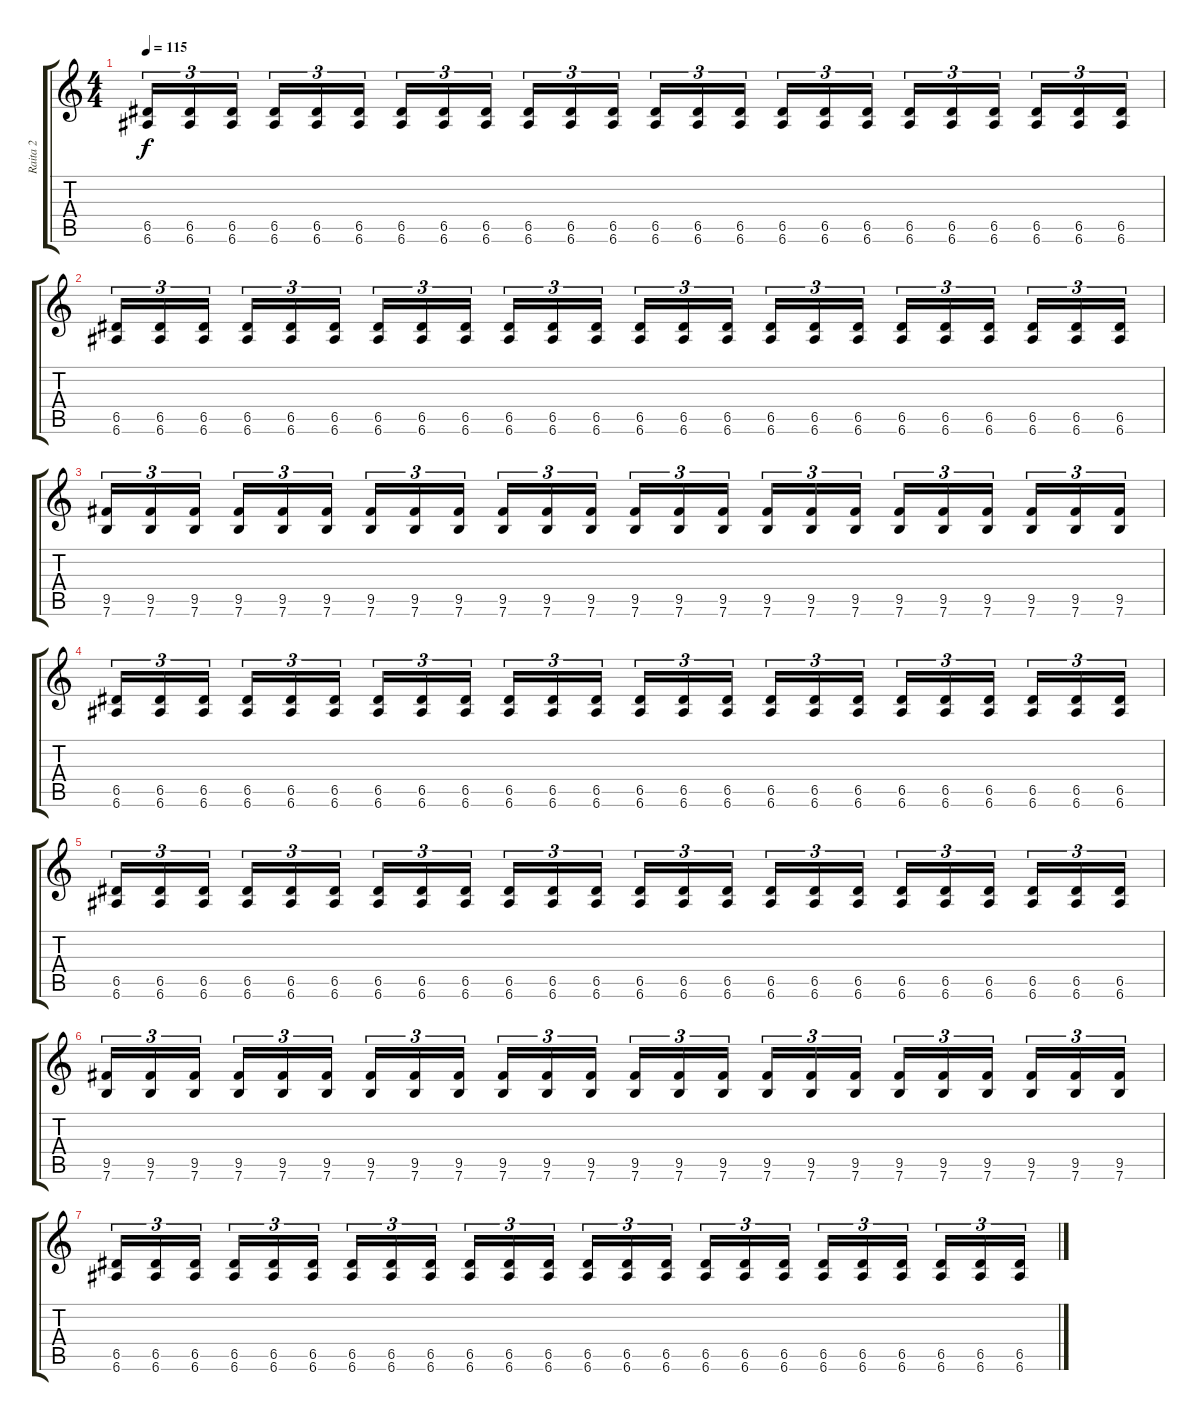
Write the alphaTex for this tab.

\track ("Raita 2" "Raita 2") {instrument overdrivenguitar}
\staff {score tabs}
\tuning (E4 B3 G3 D3 A2 E2) {hide}
\ts (4 4)
\tempo 115
\clef g2
\ks c
(6.5 6.6).16{tu (3 2) dy f} (6.5 6.6).16{tu (3 2)} (6.5 6.6).16{tu (3 2)} (6.5 6.6).16{tu (3 2)} (6.5 6.6).16{tu (3 2)} (6.5 6.6).16{tu (3 2)} (6.5 6.6).16{tu (3 2)} (6.5 6.6).16{tu (3 2)} (6.5 6.6).16{tu (3 2)} (6.5 6.6).16{tu (3 2)} (6.5 6.6).16{tu (3 2)} (6.5 6.6).16{tu (3 2)} (6.5 6.6).16{tu (3 2)} (6.5 6.6).16{tu (3 2)} (6.5 6.6).16{tu (3 2)} (6.5 6.6).16{tu (3 2)} (6.5 6.6).16{tu (3 2)} (6.5 6.6).16{tu (3 2)} (6.5 6.6).16{tu (3 2)} (6.5 6.6).16{tu (3 2)} (6.5 6.6).16{tu (3 2)} (6.5 6.6).16{tu (3 2)} (6.5 6.6).16{tu (3 2)} (6.5 6.6).16{tu (3 2)} |
(6.5 6.6).16{tu (3 2)} (6.5 6.6).16{tu (3 2)} (6.5 6.6).16{tu (3 2)} (6.5 6.6).16{tu (3 2)} (6.5 6.6).16{tu (3 2)} (6.5 6.6).16{tu (3 2)} (6.5 6.6).16{tu (3 2)} (6.5 6.6).16{tu (3 2)} (6.5 6.6).16{tu (3 2)} (6.5 6.6).16{tu (3 2)} (6.5 6.6).16{tu (3 2)} (6.5 6.6).16{tu (3 2)} (6.5 6.6).16{tu (3 2)} (6.5 6.6).16{tu (3 2)} (6.5 6.6).16{tu (3 2)} (6.5 6.6).16{tu (3 2)} (6.5 6.6).16{tu (3 2)} (6.5 6.6).16{tu (3 2)} (6.5 6.6).16{tu (3 2)} (6.5 6.6).16{tu (3 2)} (6.5 6.6).16{tu (3 2)} (6.5 6.6).16{tu (3 2)} (6.5 6.6).16{tu (3 2)} (6.5 6.6).16{tu (3 2)} |
(9.5 7.6).16{tu (3 2)} (9.5 7.6).16{tu (3 2)} (9.5 7.6).16{tu (3 2)} (9.5 7.6).16{tu (3 2)} (9.5 7.6).16{tu (3 2)} (9.5 7.6).16{tu (3 2)} (9.5 7.6).16{tu (3 2)} (9.5 7.6).16{tu (3 2)} (9.5 7.6).16{tu (3 2)} (9.5 7.6).16{tu (3 2)} (9.5 7.6).16{tu (3 2)} (9.5 7.6).16{tu (3 2)} (9.5 7.6).16{tu (3 2)} (9.5 7.6).16{tu (3 2)} (9.5 7.6).16{tu (3 2)} (9.5 7.6).16{tu (3 2)} (9.5 7.6).16{tu (3 2)} (9.5 7.6).16{tu (3 2)} (9.5 7.6).16{tu (3 2)} (9.5 7.6).16{tu (3 2)} (9.5 7.6).16{tu (3 2)} (9.5 7.6).16{tu (3 2)} (9.5 7.6).16{tu (3 2)} (9.5 7.6).16{tu (3 2)} |
(6.5 6.6).16{tu (3 2)} (6.5 6.6).16{tu (3 2)} (6.5 6.6).16{tu (3 2)} (6.5 6.6).16{tu (3 2)} (6.5 6.6).16{tu (3 2)} (6.5 6.6).16{tu (3 2)} (6.5 6.6).16{tu (3 2)} (6.5 6.6).16{tu (3 2)} (6.5 6.6).16{tu (3 2)} (6.5 6.6).16{tu (3 2)} (6.5 6.6).16{tu (3 2)} (6.5 6.6).16{tu (3 2)} (6.5 6.6).16{tu (3 2)} (6.5 6.6).16{tu (3 2)} (6.5 6.6).16{tu (3 2)} (6.5 6.6).16{tu (3 2)} (6.5 6.6).16{tu (3 2)} (6.5 6.6).16{tu (3 2)} (6.5 6.6).16{tu (3 2)} (6.5 6.6).16{tu (3 2)} (6.5 6.6).16{tu (3 2)} (6.5 6.6).16{tu (3 2)} (6.5 6.6).16{tu (3 2)} (6.5 6.6).16{tu (3 2)} |
(6.5 6.6).16{tu (3 2)} (6.5 6.6).16{tu (3 2)} (6.5 6.6).16{tu (3 2)} (6.5 6.6).16{tu (3 2)} (6.5 6.6).16{tu (3 2)} (6.5 6.6).16{tu (3 2)} (6.5 6.6).16{tu (3 2)} (6.5 6.6).16{tu (3 2)} (6.5 6.6).16{tu (3 2)} (6.5 6.6).16{tu (3 2)} (6.5 6.6).16{tu (3 2)} (6.5 6.6).16{tu (3 2)} (6.5 6.6).16{tu (3 2)} (6.5 6.6).16{tu (3 2)} (6.5 6.6).16{tu (3 2)} (6.5 6.6).16{tu (3 2)} (6.5 6.6).16{tu (3 2)} (6.5 6.6).16{tu (3 2)} (6.5 6.6).16{tu (3 2)} (6.5 6.6).16{tu (3 2)} (6.5 6.6).16{tu (3 2)} (6.5 6.6).16{tu (3 2)} (6.5 6.6).16{tu (3 2)} (6.5 6.6).16{tu (3 2)} |
(9.5 7.6).16{tu (3 2)} (9.5 7.6).16{tu (3 2)} (9.5 7.6).16{tu (3 2)} (9.5 7.6).16{tu (3 2)} (9.5 7.6).16{tu (3 2)} (9.5 7.6).16{tu (3 2)} (9.5 7.6).16{tu (3 2)} (9.5 7.6).16{tu (3 2)} (9.5 7.6).16{tu (3 2)} (9.5 7.6).16{tu (3 2)} (9.5 7.6).16{tu (3 2)} (9.5 7.6).16{tu (3 2)} (9.5 7.6).16{tu (3 2)} (9.5 7.6).16{tu (3 2)} (9.5 7.6).16{tu (3 2)} (9.5 7.6).16{tu (3 2)} (9.5 7.6).16{tu (3 2)} (9.5 7.6).16{tu (3 2)} (9.5 7.6).16{tu (3 2)} (9.5 7.6).16{tu (3 2)} (9.5 7.6).16{tu (3 2)} (9.5 7.6).16{tu (3 2)} (9.5 7.6).16{tu (3 2)} (9.5 7.6).16{tu (3 2)} |
(6.5 6.6).16{tu (3 2)} (6.5 6.6).16{tu (3 2)} (6.5 6.6).16{tu (3 2)} (6.5 6.6).16{tu (3 2)} (6.5 6.6).16{tu (3 2)} (6.5 6.6).16{tu (3 2)} (6.5 6.6).16{tu (3 2)} (6.5 6.6).16{tu (3 2)} (6.5 6.6).16{tu (3 2)} (6.5 6.6).16{tu (3 2)} (6.5 6.6).16{tu (3 2)} (6.5 6.6).16{tu (3 2)} (6.5 6.6).16{tu (3 2)} (6.5 6.6).16{tu (3 2)} (6.5 6.6).16{tu (3 2)} (6.5 6.6).16{tu (3 2)} (6.5 6.6).16{tu (3 2)} (6.5 6.6).16{tu (3 2)} (6.5 6.6).16{tu (3 2)} (6.5 6.6).16{tu (3 2)} (6.5 6.6).16{tu (3 2)} (6.5 6.6).16{tu (3 2)} (6.5 6.6).16{tu (3 2)} (6.5 6.6).16{tu (3 2)}
